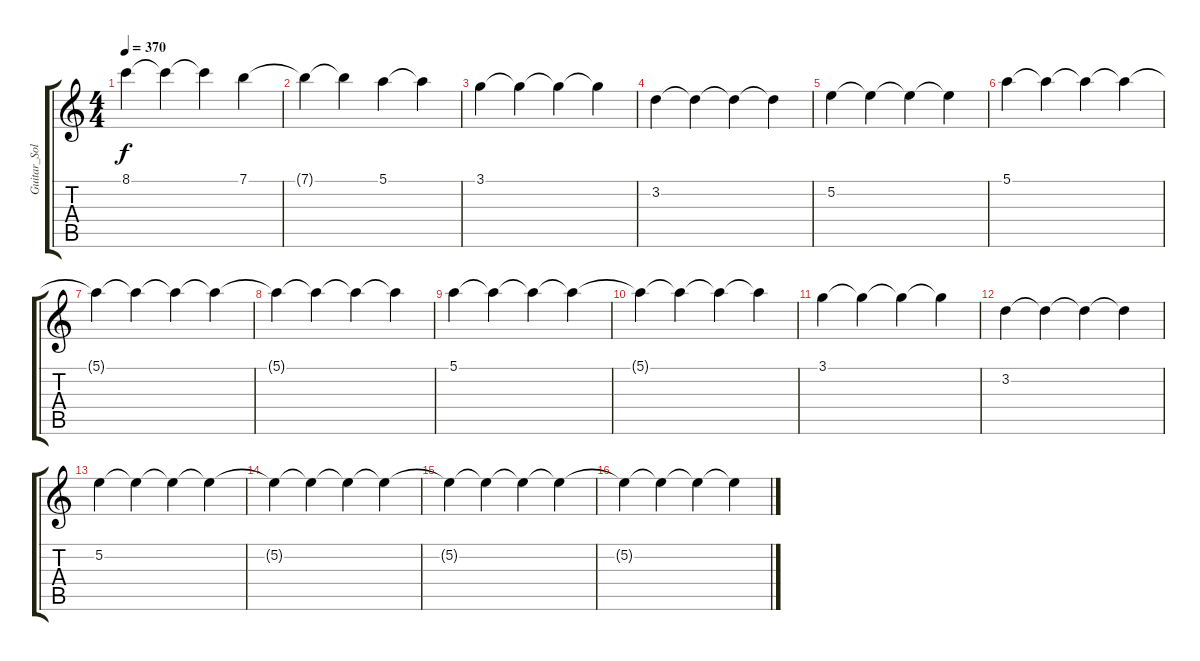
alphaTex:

\track ("Guitar_Solo" "Guitar_Sol") {instrument overdrivenguitar}
\staff {score tabs}
\tuning (E4 B3 G3 D3 A2 E2) {hide}
\ts (4 4)
\tempo 370
\clef g2
\ks c
8.1.4{dy f instrument overdrivenguitar} 8.1{t}.4 8.1{t}.4 7.1.4 |
7.1{t}.4 7.1{t}.4 5.1.4 5.1{t}.4 |
3.1.4 3.1{t}.4 3.1{t}.4 3.1{t}.4 |
3.2.4 3.2{t}.4 3.2{t}.4 3.2{t}.4 |
5.2.4 5.2{t}.4 5.2{t}.4 5.2{t}.4 |
5.1.4 5.1{t}.4 5.1{t}.4 5.1{t}.4 |
5.1{t}.4 5.1{t}.4 5.1{t}.4 5.1{t}.4 |
5.1{t}.4 5.1{t}.4 5.1{t}.4 5.1{t}.4 |
5.1.4 5.1{t}.4 5.1{t}.4 5.1{t}.4 |
5.1{t}.4 5.1{t}.4 5.1{t}.4 5.1{t}.4 |
3.1.4 3.1{t}.4 3.1{t}.4 3.1{t}.4 |
3.2.4 3.2{t}.4 3.2{t}.4 3.2{t}.4 |
5.2.4 5.2{t}.4 5.2{t}.4 5.2{t}.4 |
5.2{t}.4 5.2{t}.4 5.2{t}.4 5.2{t}.4 |
5.2{t}.4 5.2{t}.4 5.2{t}.4 5.2{t}.4 |
5.2{t}.4 5.2{t}.4 5.2{t}.4 5.2{t}.4
